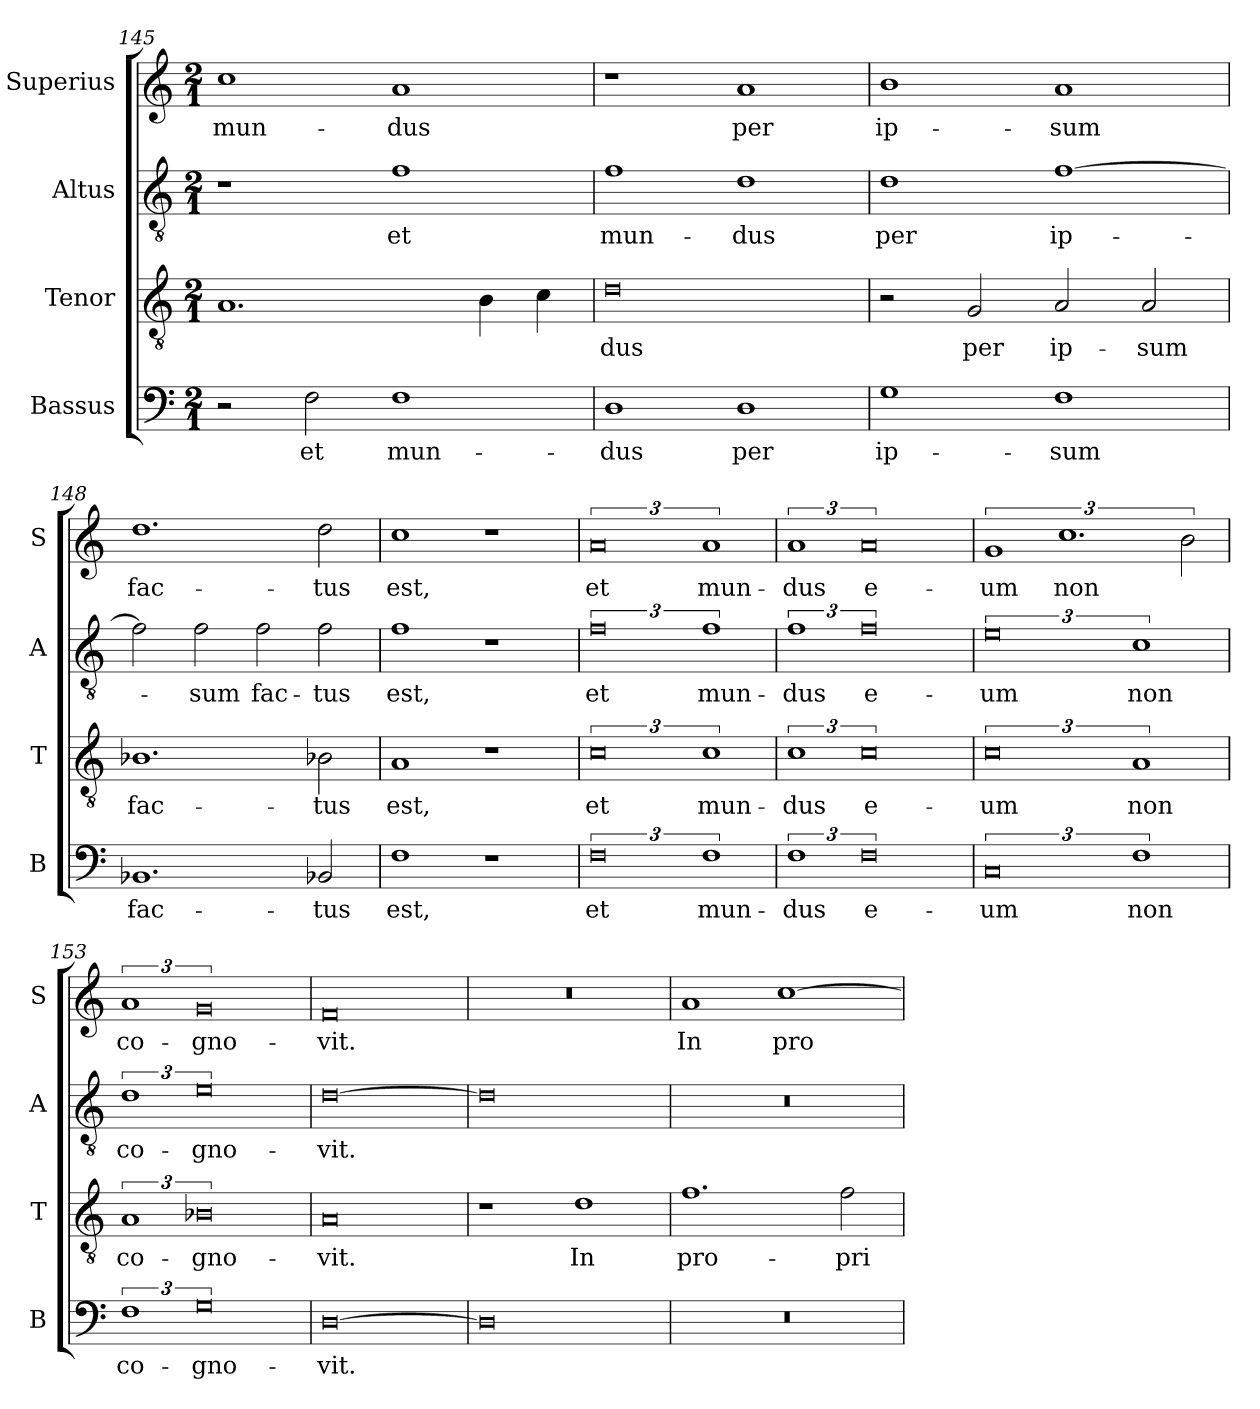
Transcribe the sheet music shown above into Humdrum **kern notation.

**kern	**text	**kern	**text	**kern	**text	**kern	**text
*part4	*part4	*part3	*part3	*part2	*part2	*part1	*part1
*staff4	*staff4	*staff3	*staff3	*staff2	*staff2	*staff1	*staff1
*I"Bassus	*	*I"Tenor	*	*I"Altus	*	*I"Superius	*
*I'B	*	*I'T	*	*I'A	*	*I'S	*
*clefF4	*	*clefGv2	*	*clefGv2	*	*clefG2	*
*k[]	*	*k[]	*	*k[]	*	*k[]	*
*M2/1	*	*M2/1	*	*M2/1	*	*M2/1	*
=145	=145	=145	=145	=145	=145	=145	=145
2r	.	1.A	.	1r	.	1cc	mun-
2F\	et	.	.	.	.	.	.
1F	mun-	.	.	1f	et	1a	-dus
.	.	4B\	.	.	.	.	.
.	.	4c\	.	.	.	.	.
=146	=146	=146	=146	=146	=146	=146	=146
1D	-dus	0d	-dus	1f	mun-	1r	.
1D	per	.	.	1d	-dus	1a	per
=147	=147	=147	=147	=147	=147	=147	=147
1G	ip-	2r	.	1d	per	1b	ip-
.	.	2G/	per	.	.	.	.
1F	-sum	2A/	ip-	[1f	ip-	1a	-sum
.	.	2A/	-sum	.	.	.	.
=148	=148	=148	=148	=148	=148	=148	=148
1.BB-X	fac-	1.B-X	fac-	2f\]	.	1.dd	fac-
.	.	.	.	2f\	-sum	.	.
.	.	.	.	2f\	fac-	.	.
2BB-X/	-tus	2B-X\	-tus	2f\	-tus	2dd\	-tus
=149	=149	=149	=149	=149	=149	=149	=149
1F	est,	1A	est,	1f	est,	1cc	est,
1r	.	1r	.	1r	.	1r	.
=150	=150	=150	=150	=150	=150	=150	=150
3%4F	et	3%4c	et	3%4f	et	3%4a	et
3%2F	mun-	3%2c	mun-	3%2f	mun-	3%2a	mun-
=151	=151	=151	=151	=151	=151	=151	=151
3%2F	-dus	3%2c	-dus	3%2f	-dus	3%2a	-dus
3%4F	e-	3%4c	e-	3%4f	e-	3%4a	e-
=152	=152	=152	=152	=152	=152	=152	=152
3%4C	-um	3%4c	-um	3%4e	-um	3%2g	-um
.	.	.	.	.	.	3%2.cc	non
3%2F	non	3%2A	non	3%2c	non	.	.
.	.	.	.	.	.	3b\	.
=153	=153	=153	=153	=153	=153	=153	=153
3%2F	co-	3%2A	co-	3%2d	co-	3%2a	co-
3%4G	-gno-	3%4B-X	-gno-	3%4e	-gno-	3%4g	-gno-
=154	=154	=154	=154	=154	=154	=154	=154
[0D	-vit.	0A	-vit.	[0d	-vit.	0f	-vit.
=155	=155	=155	=155	=155	=155	=155	=155
0D]	.	1r	.	0d]	.	0r	.
.	.	1d	In	.	.	.	.
=156	=156	=156	=156	=156	=156	=156	=156
0r	.	1.f	pro-	0r	.	1a	In
.	.	.	.	.	.	[1cc	pro-
.	.	2f\	-pri-	.	.	.	.
=	=	=	=	=	=	=	=
*-	*-	*-	*-	*-	*-	*-	*-
